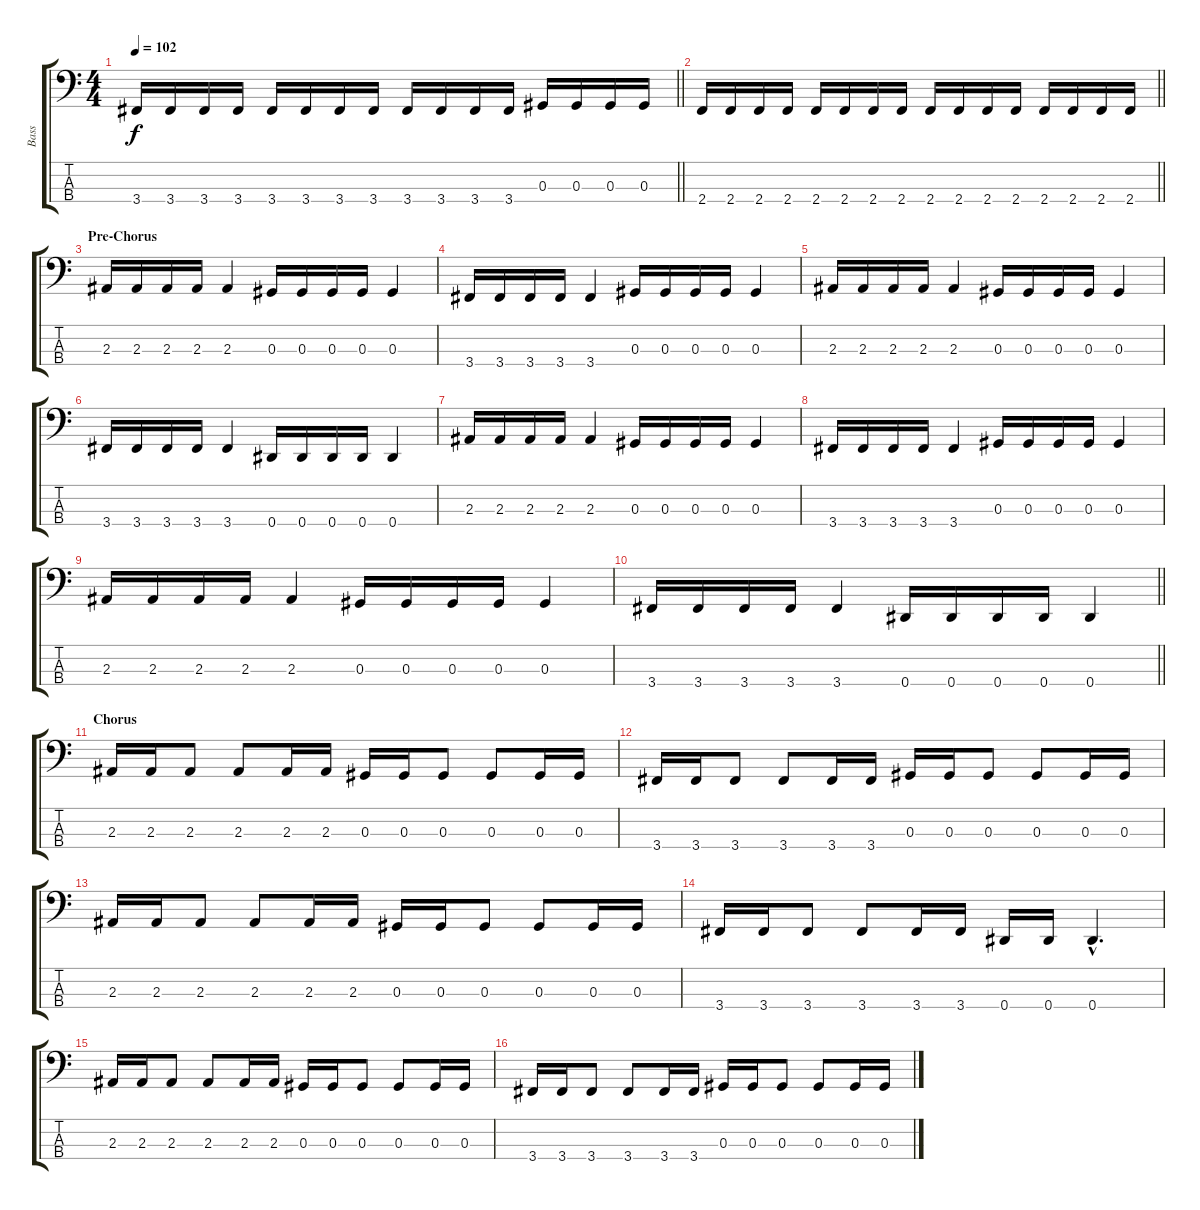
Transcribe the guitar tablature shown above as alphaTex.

\track ("Bass" "Bass") {instrument electricbassfinger}
\staff {score tabs}
\tuning (Gb2 Db2 Ab1 Eb1) {hide}
\ts (4 4)
\tempo 102
\clef f4
\barLineRight lightlight
\ks c
3.4.16{dy f} 3.4.16 3.4.16 3.4.16 3.4.16 3.4.16 3.4.16 3.4.16 3.4.16 3.4.16 3.4.16 3.4.16 0.3.16 0.3.16 0.3.16 0.3.16 |
\barLineRight lightlight
2.4.16 2.4.16 2.4.16 2.4.16 2.4.16 2.4.16 2.4.16 2.4.16 2.4.16 2.4.16 2.4.16 2.4.16 2.4.16 2.4.16 2.4.16 2.4.16 |
\section ("" "Pre-Chorus")
2.3.16 2.3.16 2.3.16 2.3.16 2.3.4 0.3.16 0.3.16 0.3.16 0.3.16 0.3.4 |
3.4.16 3.4.16 3.4.16 3.4.16 3.4.4 0.3.16 0.3.16 0.3.16 0.3.16 0.3.4 |
2.3.16 2.3.16 2.3.16 2.3.16 2.3.4 0.3.16 0.3.16 0.3.16 0.3.16 0.3.4 |
3.4.16 3.4.16 3.4.16 3.4.16 3.4.4 0.4.16 0.4.16 0.4.16 0.4.16 0.4.4 |
2.3.16 2.3.16 2.3.16 2.3.16 2.3.4 0.3.16 0.3.16 0.3.16 0.3.16 0.3.4 |
3.4.16 3.4.16 3.4.16 3.4.16 3.4.4 0.3.16 0.3.16 0.3.16 0.3.16 0.3.4 |
2.3.16 2.3.16 2.3.16 2.3.16 2.3.4 0.3.16 0.3.16 0.3.16 0.3.16 0.3.4 |
\barLineRight lightlight
3.4.16 3.4.16 3.4.16 3.4.16 3.4.4 0.4.16 0.4.16 0.4.16 0.4.16 0.4.4 |
\section ("" "Chorus")
2.3.16 2.3.16 2.3.8 2.3.8 2.3.16 2.3.16 0.3.16 0.3.16 0.3.8 0.3.8 0.3.16 0.3.16 |
3.4.16 3.4.16 3.4.8 3.4.8 3.4.16 3.4.16 0.3.16 0.3.16 0.3.8 0.3.8 0.3.16 0.3.16 |
2.3.16 2.3.16 2.3.8 2.3.8 2.3.16 2.3.16 0.3.16 0.3.16 0.3.8 0.3.8 0.3.16 0.3.16 |
3.4.16 3.4.16 3.4.8 3.4.8 3.4.16 3.4.16 0.4.16 0.4.16 0.4{hac}.4{d} |
2.3.16 2.3.16 2.3.8 2.3.8 2.3.16 2.3.16 0.3.16 0.3.16 0.3.8 0.3.8 0.3.16 0.3.16 |
3.4.16 3.4.16 3.4.8 3.4.8 3.4.16 3.4.16 0.3.16 0.3.16 0.3.8 0.3.8 0.3.16 0.3.16
